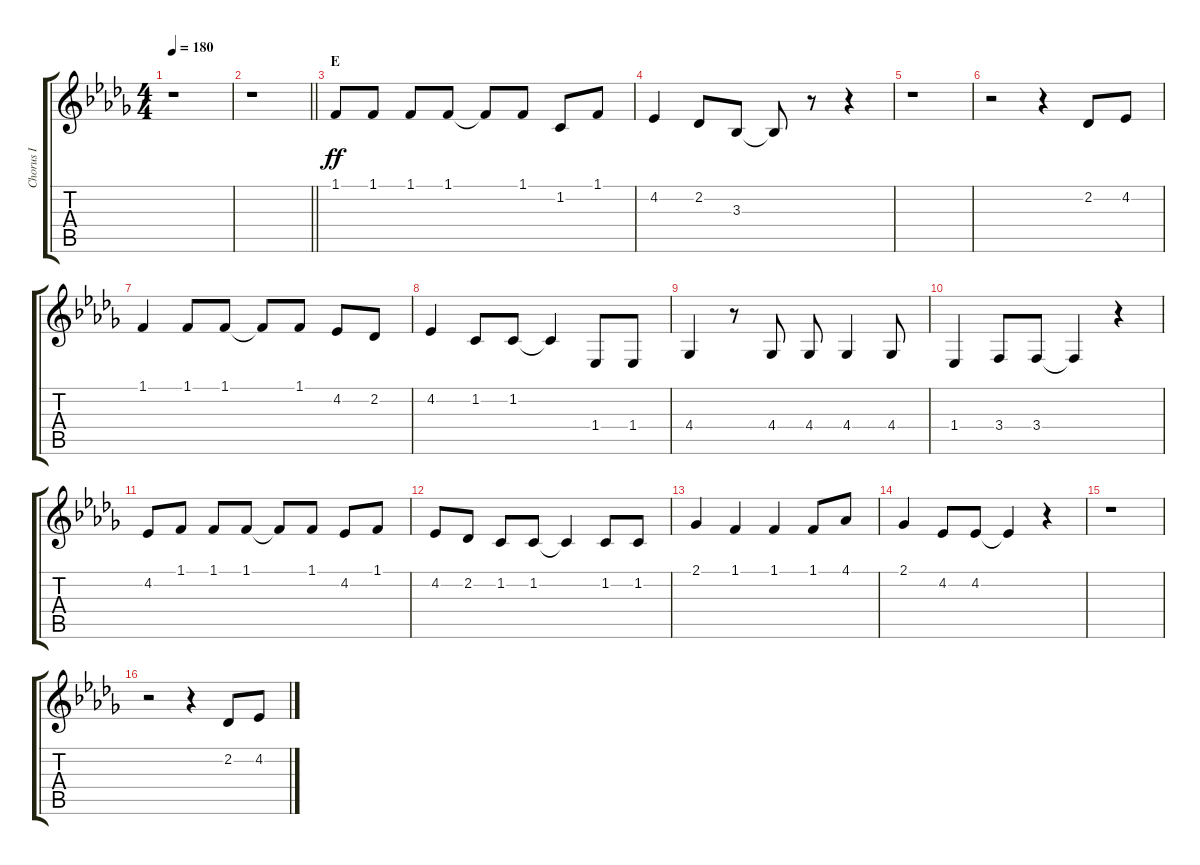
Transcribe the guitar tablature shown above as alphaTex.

\track ("Chorus I" "Chorus I") {instrument voiceoohs}
\staff {score tabs}
\tuning (E4 B3 G3 D3 A2 E2) {hide}
\ts (4 4)
\tempo 180
\clef g2
\ks db
r.1{dy ff} |
\barLineRight lightlight
r.1 |
\section ("" "E")
1.1.8 1.1.8 1.1.8 1.1.8 1.1{t}.8 1.1.8 1.2.8 1.1.8 |
4.2.4 2.2.8 3.3.8 3.3{t}.8 r.8 r.4 |
r.1 |
r.2 r.4 2.2.8 4.2.8 |
1.1.4 1.1.8 1.1.8 1.1{t}.8 1.1.8 4.2.8 2.2.8 |
4.2.4 1.2.8 1.2.8 1.2{t}.4 1.4.8 1.4.8 |
4.4.4 r.8 4.4.8 4.4.8 4.4.4 4.4.8 |
1.4.4 3.4.8 3.4.8 3.4{t}.4 r.4 |
4.2.8 1.1.8 1.1.8 1.1.8 1.1{t}.8 1.1.8 4.2.8 1.1.8 |
4.2.8 2.2.8 1.2.8 1.2.8 1.2{t}.4 1.2.8 1.2.8 |
2.1.4 1.1.4 1.1.4 1.1.8 4.1.8 |
2.1.4 4.2.8 4.2.8 4.2{t}.4 r.4 |
r.1 |
r.2 r.4 2.2.8 4.2.8
